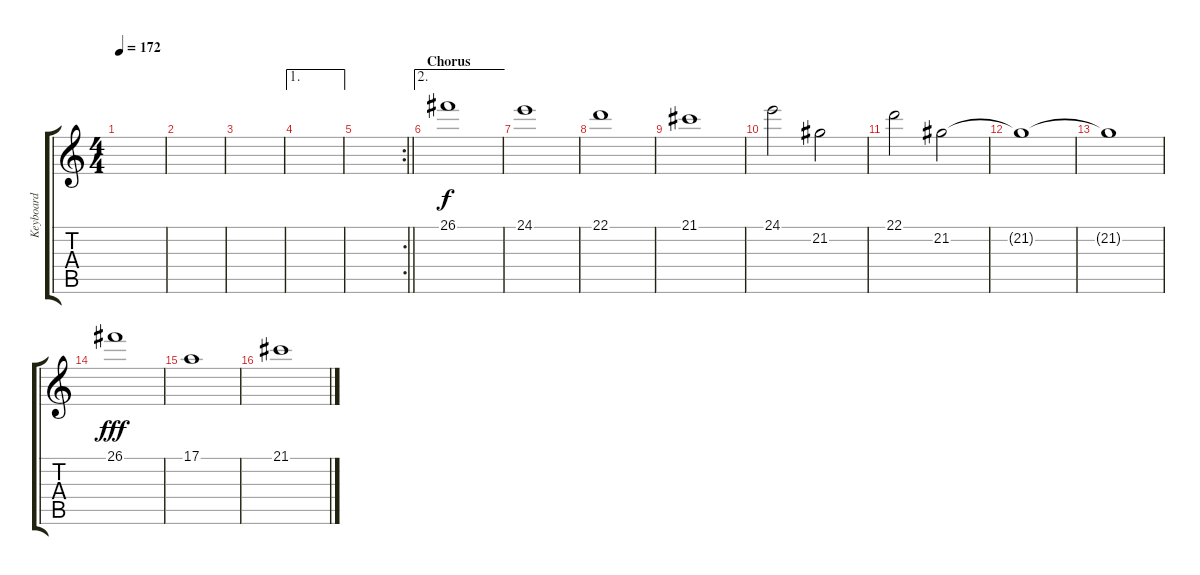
\track ("Keyboard" "Keyboard") {instrument stringensemble1}
\staff {score tabs}
\tuning (E4 B3 G3 D3 A2 E2) {hide}
\ts (4 4)
\tempo 172
\clef g2
\ks c
|
|
|
\ae 1
|
\rc 2
\barLineRight lightlight
|
\ae 2
\section ("" "Chorus")
26.1.1 |
24.1.1 |
22.1.1 |
21.1.1 |
24.1.2 21.2.2 |
22.1.2 21.2.2 |
21.2{t}.1{dy f} |
21.2{t}.1 |
26.1.1{dy fff} |
17.1.1 |
21.1.1
